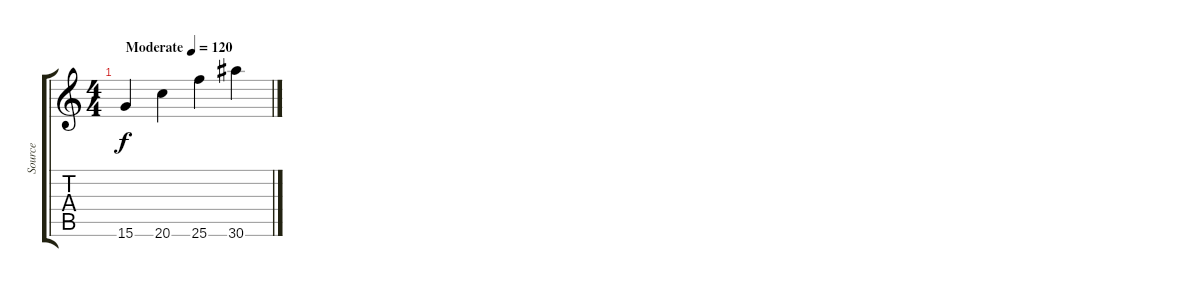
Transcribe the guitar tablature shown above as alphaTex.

\track ("Source" "Source") {instrument acousticguitarsteel}
\staff {score tabs}
\tuning (E4 B3 G3 D3 A2 E2) {hide}
\ts (4 4)
\tempo (120 "Moderate")
\clef g2
\ks c
15.6.4{dy f instrument acousticguitarsteel} 20.6.4 25.6.4 30.6.4
